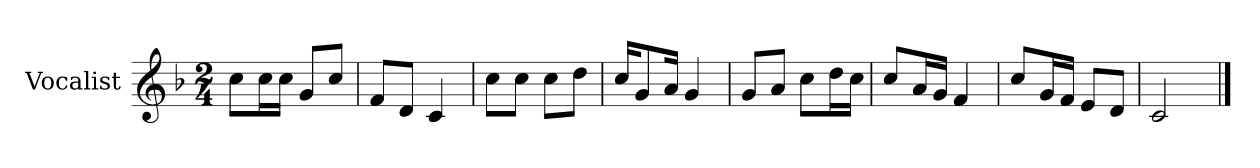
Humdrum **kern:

**kern
*part1
*staff1
*I"Vocalist
*k[b-]
*F:
*M2/4
=
8ccL
16ccL
16ccJJ
8gL
8ccJ
=1
8fL
8dJ
4c
=2
8ccL
8ccJ
8ccL
8ddJ
=3
16ccKL
8g
16aJk
4g
=4
8gL
8aJ
8ccL
16ddL
16ccJJ
=5
8ccL
16aL
16gJJ
4f
=6
8ccL
16gL
16fJJ
8eL
8dJ
=7
2c
==
*-
